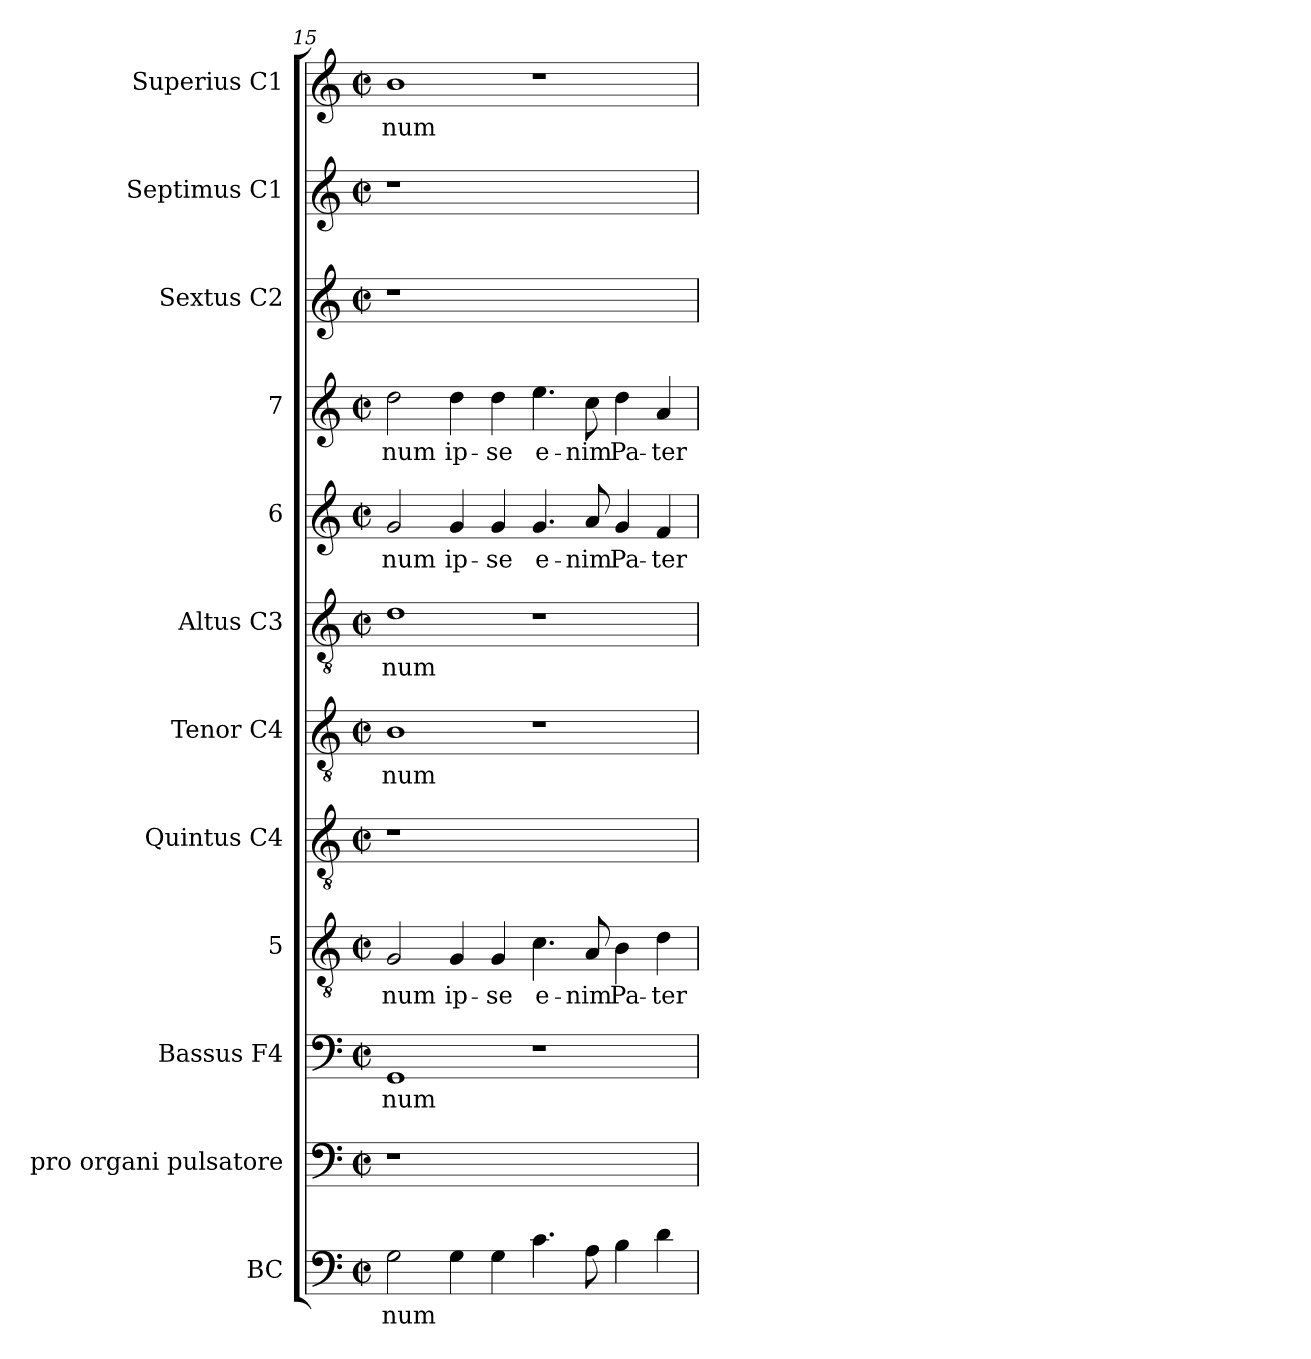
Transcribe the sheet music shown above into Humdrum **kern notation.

**kern	**text	**kern	**kern	**text	**kern	**text	**kern	**kern	**text	**kern	**text	**kern	**text	**kern	**text	**kern	**kern	**kern	**text
*part12	*part12	*part11	*part10	*part10	*part9	*part9	*part8	*part7	*part7	*part6	*part6	*part5	*part5	*part4	*part4	*part3	*part2	*part1	*part1
*staff12	*staff12	*staff11	*staff10	*staff10	*staff9	*staff9	*staff8	*staff7	*staff7	*staff6	*staff6	*staff5	*staff5	*staff4	*staff4	*staff3	*staff2	*staff1	*staff1
*I"BC	*	*I"pro organi  pulsatore	*I"Bassus  F4	*	*I"5	*	*I"Quintus  C4	*I"Tenor  C4	*	*I"Altus  C3	*	*I"6	*	*I"7	*	*I"Sextus  C2	*I"Septimus  C1	*I"Superius  C1	*
*I'BC	*	*	*I'B	*	*	*	*	*I'T	*	*I'A	*	*	*	*	*	*	*	*I'S	*
*clefF4	*	*clefF4	*clefF4	*	*clefGv2	*	*clefGv2	*clefGv2	*	*clefGv2	*	*clefG2	*	*clefG2	*	*clefG2	*clefG2	*clefG2	*
*k[]	*	*k[]	*k[]	*	*k[]	*	*k[]	*k[]	*	*k[]	*	*k[]	*	*k[]	*	*k[]	*k[]	*k[]	*
*C:	*	*C:	*C:	*	*C:	*	*C:	*C:	*	*C:	*	*C:	*	*C:	*	*C:	*C:	*C:	*
*M2/2	*	*M2/2	*M2/2	*	*M2/2	*	*M2/2	*M2/2	*	*M2/2	*	*M2/2	*	*M2/2	*	*M2/2	*M2/2	*M2/2	*
*met(c|)	*	*met(c|)	*met(c|)	*	*met(c|)	*	*met(c|)	*met(c|)	*	*met(c|)	*	*met(c|)	*	*met(c|)	*	*met(c|)	*met(c|)	*met(c|)	*
=15	=15	=15	=15	=15	=15	=15	=15	=15	=15	=15	=15	=15	=15	=15	=15	=15	=15	=15	=15
!	!LO:LY:a:cj	!	!	!LO:LY:b:cj	!	!LO:LY:b:cj	!	!	!LO:LY:b:cj	!	!LO:LY:b:cj	!	!LO:LY:b:cj	!	!LO:LY:b:cj	!	!	!	!LO:LY:b:cj
2G\	-num	1r	1GG	-num	2G/	-num	1r	1B	-num	1d	-num	2g/	-num	2dd\	-num	1r	1r	1b	-num
!	!LO:LY:a:cj	!	!	!	!	!LO:LY:b:cj	!	!	!	!	!	!	!LO:LY:b:cj	!	!LO:LY:b:cj	!	!	!	!
4G\	.	.	.	.	4G/	ip-	.	.	.	.	.	4g/	ip-	4dd\	ip-	.	.	.	.
!	!LO:LY:a:cj	!	!	!	!	!LO:LY:b:cj	!	!	!	!	!	!	!LO:LY:b:cj	!	!LO:LY:b:cj	!	!	!	!
4G\	.	.	.	.	4G/	-se	.	.	.	.	.	4g/	-se	4dd\	-se	.	.	.	.
!	!LO:LY:a:cj	!	!	!	!	!LO:LY:b:cj	!	!	!	!	!	!	!LO:LY:b:cj	!	!LO:LY:b:cj	!	!	!	!
4.c\	.	1ryy	1r	.	4.c\	e-	1ryy	1r	.	1r	.	4.g/	e-	4.ee\	e-	1ryy	1ryy	1r	.
!	!LO:LY:a:cj	!	!	!	!	!LO:LY:b:cj	!	!	!	!	!	!	!LO:LY:b:cj	!	!LO:LY:b:cj	!	!	!	!
8A\	.	.	.	.	8A/	-nim	.	.	.	.	.	8a/	-nim	8cc\	-nim	.	.	.	.
!	!LO:LY:a:cj	!	!	!	!	!LO:LY:b:cj	!	!	!	!	!	!	!LO:LY:b:cj	!	!LO:LY:b:cj	!	!	!	!
4B\	.	.	.	.	4B\	Pa-	.	.	.	.	.	4g/	Pa-	4dd\	Pa-	.	.	.	.
!	!LO:LY:a:cj	!	!	!	!	!LO:LY:b:cj	!	!	!	!	!	!	!LO:LY:b:cj	!	!LO:LY:b:cj	!	!	!	!
4d\	.	.	.	.	4d\	-ter	.	.	.	.	.	4f/	-ter	4a/	-ter	.	.	.	.
=	=	=	=	=	=	=	=	=	=	=	=	=	=	=	=	=	=	=	=
*-	*-	*-	*-	*-	*-	*-	*-	*-	*-	*-	*-	*-	*-	*-	*-	*-	*-	*-	*-
